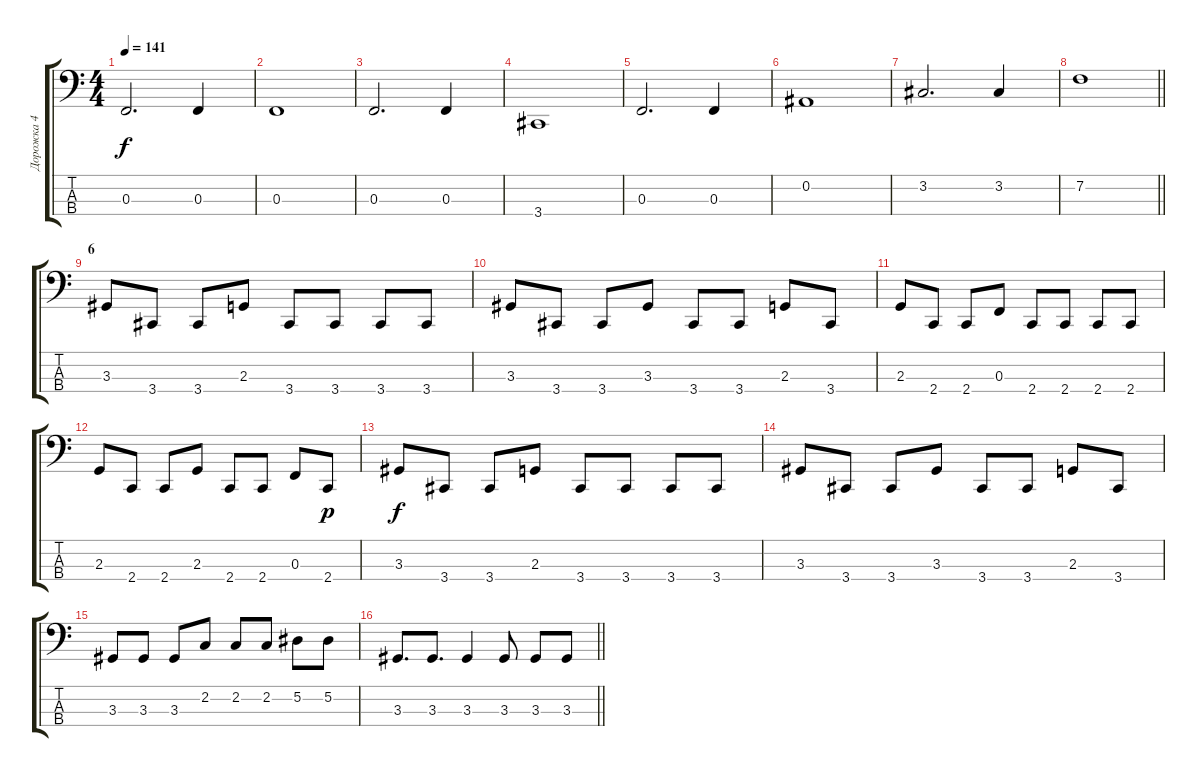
\track ("Дорожка 4" "Дорожка 4") {instrument electricbasspick}
\staff {score tabs}
\tuning (Eb2 Bb1 F1 Bb0) {hide}
\ts (4 4)
\tempo 141
\clef f4
\ks c
0.3.2{d dy f} 0.3.4 |
0.3.1 |
0.3.2{d} 0.3.4 |
3.4.1 |
0.3.2{d} 0.3.4 |
0.2.1 |
3.2.2{d} 3.2.4 |
\barLineRight lightlight
7.2.1 |
\section ("" "6")
3.3.8 3.4.8 3.4.8 2.3.8 3.4.8 3.4.8 3.4.8 3.4.8 |
3.3.8 3.4.8 3.4.8 3.3.8 3.4.8 3.4.8 2.3.8 3.4.8 |
2.3.8 2.4.8 2.4.8 0.3.8 2.4.8 2.4.8 2.4.8 2.4.8 |
2.3.8 2.4.8 2.4.8 2.3.8 2.4.8 2.4.8 0.3.8 2.4.8{dy p} |
3.3.8{dy f} 3.4.8 3.4.8 2.3.8 3.4.8 3.4.8 3.4.8 3.4.8 |
3.3.8 3.4.8 3.4.8 3.3.8 3.4.8 3.4.8 2.3.8 3.4.8 |
3.3.8 3.3.8 3.3.8 2.2.8 2.2.8 2.2.8 5.2.8 5.2.8 |
\barLineRight lightlight
3.3.8{d} 3.3.8{d} 3.3.4 3.3.8 3.3.8 3.3.8
